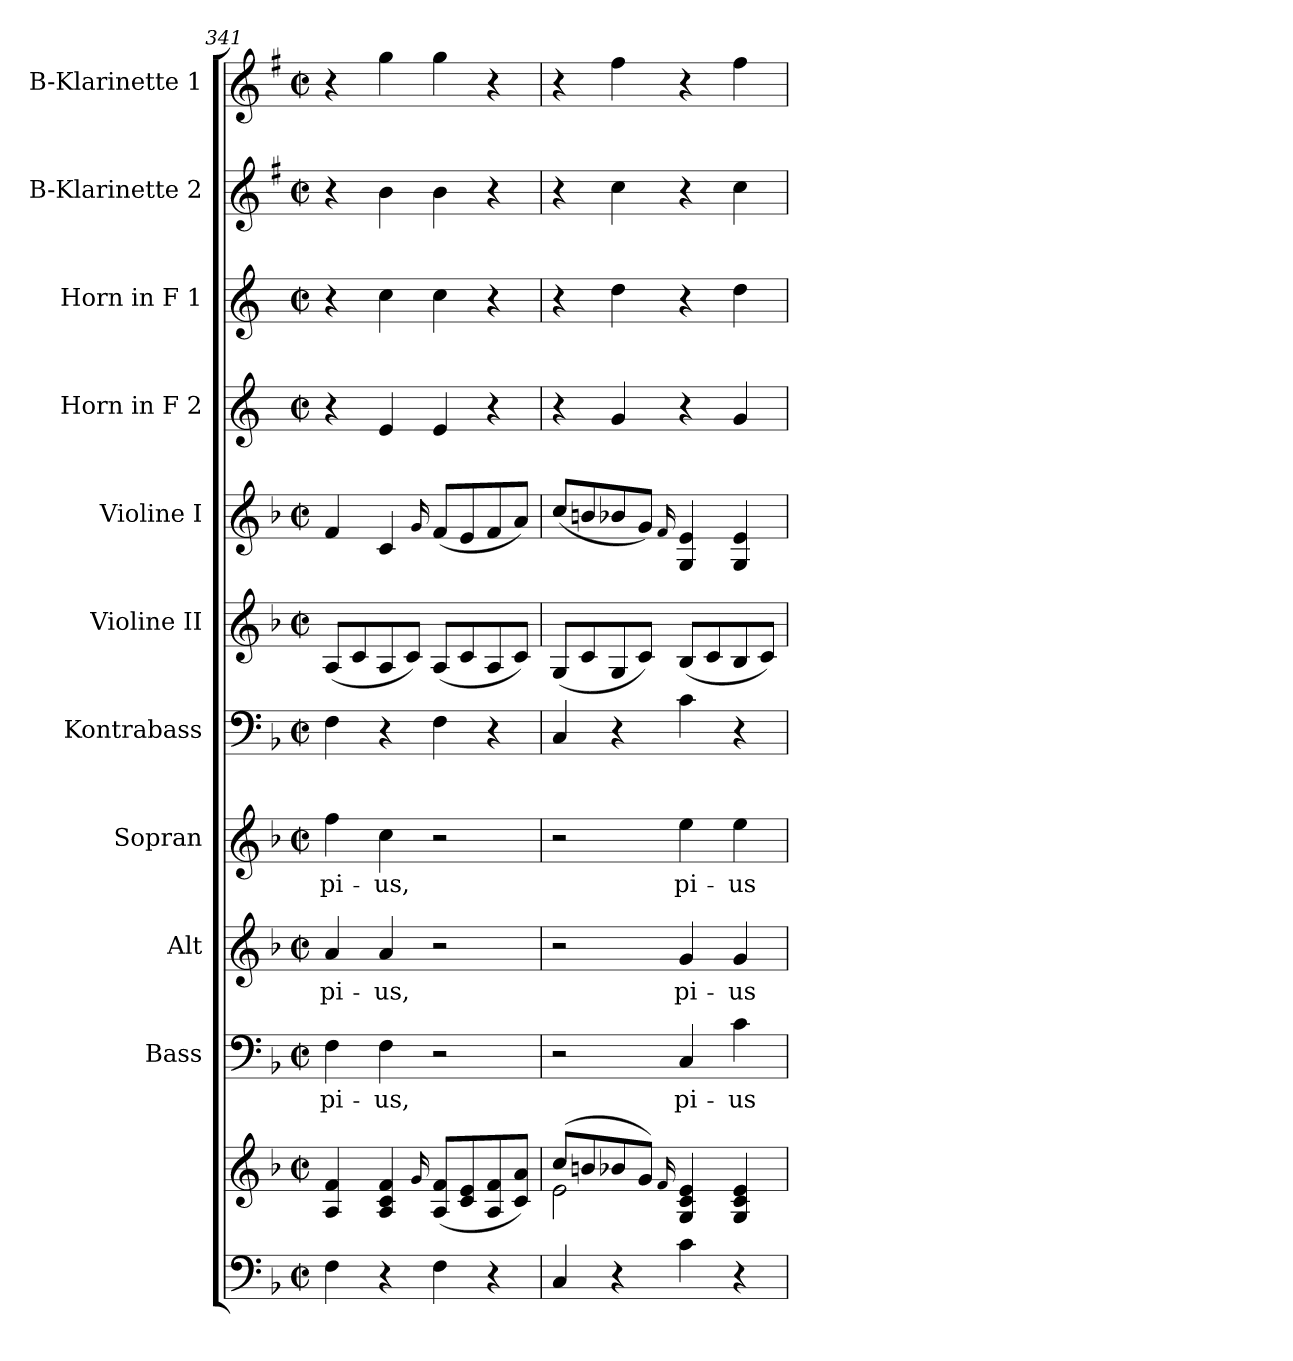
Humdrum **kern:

**kern	**kern	**kern	**text	**kern	**text	**kern	**text	**kern	**kern	**kern	**kern	**kern	**kern	**kern
*part11	*part11	*part10	*part10	*part9	*part9	*part8	*part8	*part7	*part6	*part5	*part4	*part3	*part2	*part1
*staff12	*staff11	*staff10	*staff10	*staff9	*staff9	*staff8	*staff8	*staff7	*staff6	*staff5	*staff4	*staff3	*staff2	*staff1
*	*	*I"Bass	*	*I"Alt	*	*I"Sopran	*	*I"Kontrabass	*I"Violine II	*I"Violine I	*I"Horn in F 2	*I"Horn in F 1	*I"B-Klarinette 2	*I"B-Klarinette 1
*	*	*I'B.	*	*I'A.	*	*I'S.	*	*I'Kb.	*I'Vl. II	*I'Vl. I	*	*	*I'B Kl. 2	*I'B Kl. 1
*clefF4	*clefG2	*clefF4	*	*clefG2	*	*clefG2	*	*clefF4	*clefG2	*clefG2	*clefG2	*clefG2	*clefG2	*clefG2
*	*	*	*	*	*	*	*	*ITrd7c12	*	*	*ITrd4c7	*ITrd4c7	*ITrd1c2	*ITrd1c2
*k[b-]	*k[b-]	*k[b-]	*	*k[b-]	*	*k[b-]	*	*k[b-]	*k[b-]	*k[b-]	*k[b-]	*k[b-]	*k[b-]	*k[b-]
*F:	*F:	*F:	*	*F:	*	*F:	*	*F:	*F:	*F:	*F:	*F:	*F:	*F:
*M2/2	*M2/2	*M2/2	*	*M2/2	*	*M2/2	*	*M2/2	*M2/2	*M2/2	*M2/2	*M2/2	*M2/2	*M2/2
*met(c|)	*met(c|)	*met(c|)	*	*met(c|)	*	*met(c|)	*	*met(c|)	*met(c|)	*met(c|)	*met(c|)	*met(c|)	*met(c|)	*met(c|)
=341	=341	=341	=341	=341	=341	=341	=341	=341	=341	=341	=341	=341	=341	=341
!	!	!	!LO:LY:b	!	!LO:LY:b	!	!LO:LY:b	!	!	!	!	!	!	!
4F\	4A/ 4f/	4F\	pi-	4a/	pi-	4ff\	pi-	4FF\	(<8A/L	4f/	4r	4r	4r	4r
.	.	.	.	.	.	.	.	.	8c/	.	.	.	.	.
!	!	!	!LO:LY:b	!	!LO:LY:b	!	!LO:LY:b	!	!	!	!	!	!	!
4r	4A/ 4c/ 4f/	4F\	-us,	4a/	-us,	4cc\	-us,	4r	8A/	4c/	4A/	4f\	4a\	4ff\
.	.	.	.	.	.	.	.	.	8c/J)	.	.	.	.	.
.	16qqg/	.	.	.	.	.	.	.	.	16qqg/	.	.	.	.
4F\	(<8A/ 8f/L	2r	.	2r	.	2r	.	4FF\	(<8A/L	(<8f/L	4A/	4f\	4a\	4ff\
.	8c/ 8e/	.	.	.	.	.	.	.	8c/	8e/	.	.	.	.
4r	8A/ 8f/	.	.	.	.	.	.	4r	8A/	8f/	4r	4r	4r	4r
.	8c/ 8a/J)	.	.	.	.	.	.	.	8c/J)	8a/J)	.	.	.	.
=342	=342	=342	=342	=342	=342	=342	=342	=342	=342	=342	=342	=342	=342	=342
*	*^	*	*	*	*	*	*	*	*	*	*	*	*	*
4C/	(>8cc/L	2e\	2r	.	2r	.	2r	.	4CC/	(<8G/L	(<8cc/L	4r	4r	4r	4r
.	8bn/	.	.	.	.	.	.	.	.	8c/	8bn/	.	.	.	.
4r	8b-X/	.	.	.	.	.	.	.	4r	8G/	8b-X/	4c/	4g\	4b-\	4ee\
.	8g/J)	.	.	.	.	.	.	.	.	8c/J)	8g/J)	.	.	.	.
.	16qqf/	.	.	.	.	.	.	.	.	.	16qqf/	.	.	.	.
!	!	!	!	!LO:LY:b	!	!LO:LY:b	!	!LO:LY:b	!	!	!	!	!	!	!
4c\	4G/ 4c/ 4e/	2ryy	4C/	pi-	4g/	pi-	4ee\	pi-	4C\	(<8B-/L	4G/ 4e/	4r	4r	4r	4r
.	.	.	.	.	.	.	.	.	.	8c/	.	.	.	.	.
!	!	!	!	!LO:LY:b	!	!LO:LY:b	!	!LO:LY:b	!	!	!	!	!	!	!
4r	4G/ 4c/ 4e/	.	4c\	-us	4g/	-us	4ee\	-us	4r	8B-/	4G/ 4e/	4c/	4g\	4b-\	4ee\
.	.	.	.	.	.	.	.	.	.	8c/J)	.	.	.	.	.
*	*v	*v	*	*	*	*	*	*	*	*	*	*	*	*	*
=	=	=	=	=	=	=	=	=	=	=	=	=	=	=
*-	*-	*-	*-	*-	*-	*-	*-	*-	*-	*-	*-	*-	*-	*-
